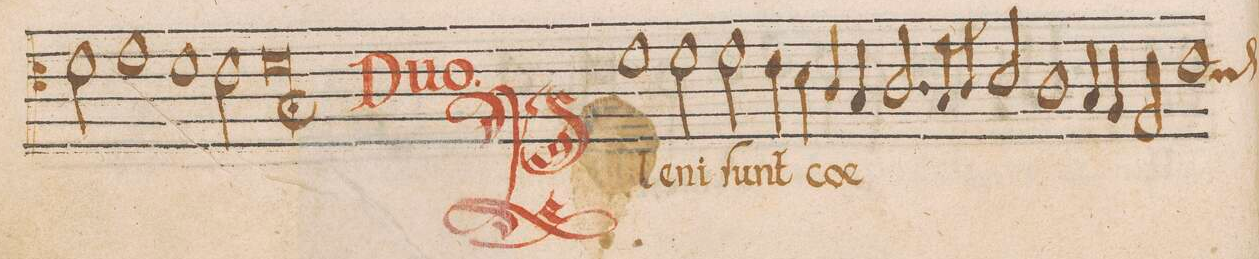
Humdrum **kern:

**kern	**text
*I"CANTVS	*
*clefC4	*
*k[]	*
*met(C|)	*
*M2/1	*
2d\	.
1e	.
1d\	.
=32-	=32-
2c\	.
1d;<l	.
=33-	=33-
1d	Ple-
2d\	-ni
2d\	ſunt
=34-	=34-
4c\	.
4B\	.
4A/	coe-
4G/	.
2.A/	.
8G/L	.
8A/J	.
=35-	=35-
2B/	.
1A	.
4G/	.
4F/	.
=36-	=36-
2E/	.
1c	.
*custos:B	*
*-	*-
